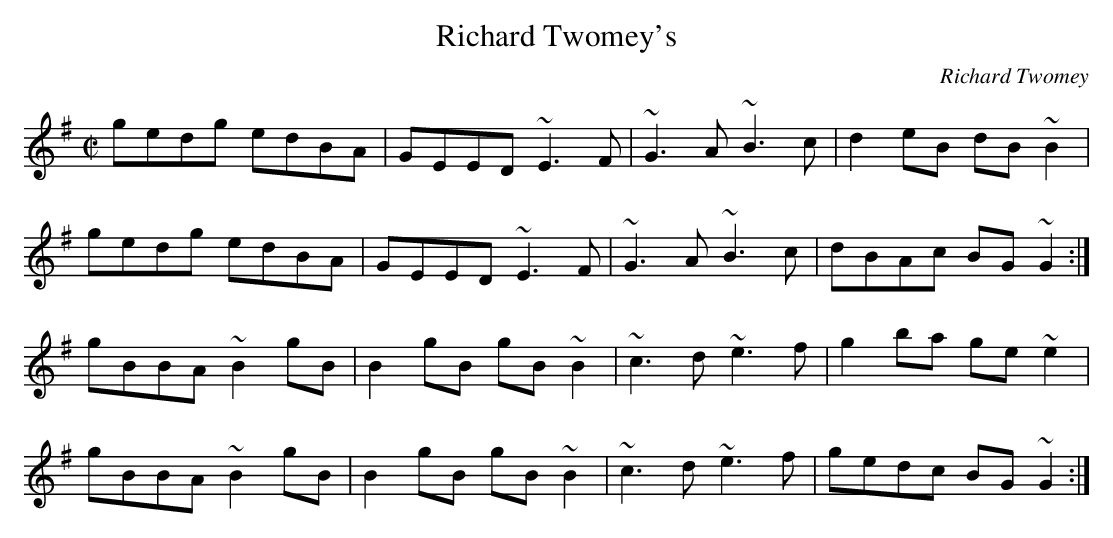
X:1
T:Richard Twomey's
C:Richard Twomey
E:7
M:C|
K:G
gedg edBA|GEED ~E3 F|~G3 A ~B3 c|d2 eB dB ~B2|
gedg edBA|GEED ~E3 F|~G3 A ~B3 c|dBAc BG ~G2:|
gBBA ~B2 YgB|B2 YgB YgB~B2|~c3 d ~e3 f|g2 ba ge ~e2|
gBBA ~B2 YgB|B2 YgB YgB~B2|~c3 d ~e3 f|gedc BG ~G2:|
